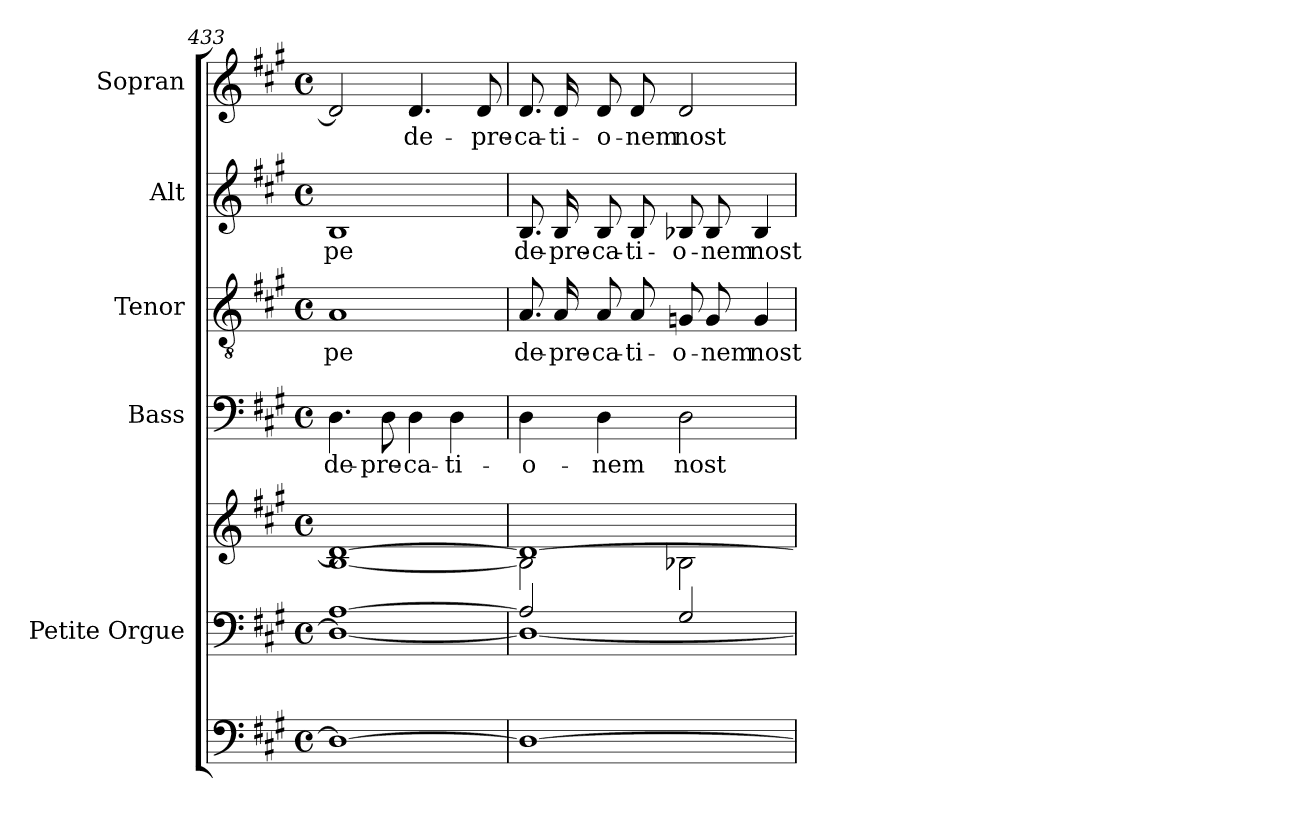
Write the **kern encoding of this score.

**kern	**kern	**kern	**kern	**text	**kern	**text	**kern	**text	**kern	**text
*part6	*part5	*part5	*part4	*part4	*part3	*part3	*part2	*part2	*part1	*part1
*staff7	*staff6	*staff5	*staff4	*staff4	*staff3	*staff3	*staff2	*staff2	*staff1	*staff1
*	*I"Petite Orgue	*	*I"Bass	*	*I"Tenor	*	*I"Alt	*	*I"Sopran	*
*	*I'Org. 1	*	*I'B.	*	*I'T.	*	*I'A.	*	*I'S.	*
*clefF4	*clefF4	*clefG2	*clefF4	*	*clefGv2	*	*clefG2	*	*clefG2	*
*k[f#c#g#]	*k[f#c#g#]	*k[f#c#g#]	*k[f#c#g#]	*	*k[f#c#g#]	*	*k[f#c#g#]	*	*k[f#c#g#]	*
*A:	*A:	*A:	*A:	*	*A:	*	*A:	*	*A:	*
*M4/4	*M4/4	*M4/4	*M4/4	*	*M4/4	*	*M4/4	*	*M4/4	*
*met(c)	*met(c)	*met(c)	*met(c)	*	*met(c)	*	*met(c)	*	*met(c)	*
=433	=433	=433	=433	=433	=433	=433	=433	=433	=433	=433
*	*^	*^	*	*	*	*	*	*	*	*
!	!	!	!	!	!	!LO:LY:b	!	!LO:LY:b	!	!LO:LY:b	!	!
1D_	[>1A	1D_	1d_	[<1B	4.D\	de-	1A	-pe	1B	-pe	2d/]	.
!	!	!	!	!	!	!LO:LY:b	!	!	!	!	!	!
.	.	.	.	.	8D\	-pre-	.	.	.	.	.	.
!	!	!	!	!	!	!LO:LY:b	!	!	!	!	!	!LO:LY:b
.	.	.	.	.	4D\	-ca-	.	.	.	.	4.d/	de-
!	!	!	!	!	!	!LO:LY:b	!	!	!	!	!	!
.	.	.	.	.	4D\	-ti-	.	.	.	.	.	.
!	!	!	!	!	!	!	!	!	!	!	!	!LO:LY:b
.	.	.	.	.	.	.	.	.	.	.	8d/	-pre-
=434	=434	=434	=434	=434	=434	=434	=434	=434	=434	=434	=434	=434
!	!	!	!	!	!	!LO:LY:b	!	!LO:LY:b	!	!LO:LY:b	!	!LO:LY:b
1D_	2A/]	1D_	1d_	2B\]	4D\	-o-	8.A/	de-	8.B/	de-	8.d/	-ca-
!	!	!	!	!	!	!	!	!LO:LY:b	!	!LO:LY:b	!	!LO:LY:b
.	.	.	.	.	.	.	16A/	-pre-	16B/	-pre-	16d/	-ti-
!	!	!	!	!	!	!LO:LY:b	!	!LO:LY:b	!	!LO:LY:b	!	!LO:LY:b
.	.	.	.	.	4D\	-nem	8A/	-ca-	8B/	-ca-	8d/	-o-
!	!	!	!	!	!	!	!	!LO:LY:b	!	!LO:LY:b	!	!LO:LY:b
.	.	.	.	.	.	.	8A/	-ti-	8B/	-ti-	8d/	-nem
!	!	!	!	!	!	!LO:LY:b	!	!LO:LY:b	!	!LO:LY:b	!	!LO:LY:b
.	2G#/	.	.	2B-X\	2D\	nost-	8Gn/	-o-	8B-X/	-o-	2d/	nost-
!	!	!	!	!	!	!	!	!LO:LY:b	!	!LO:LY:b	!	!
.	.	.	.	.	.	.	8G/	-nem	8B-/	-nem	.	.
!	!	!	!	!	!	!	!	!LO:LY:b	!	!LO:LY:b	!	!
.	.	.	.	.	.	.	4G/	nost-	4B-/	nost-	.	.
*	*v	*v	*	*	*	*	*	*	*	*	*	*
*	*	*v	*v	*	*	*	*	*	*	*	*
=	=	=	=	=	=	=	=	=	=	=
*-	*-	*-	*-	*-	*-	*-	*-	*-	*-	*-
